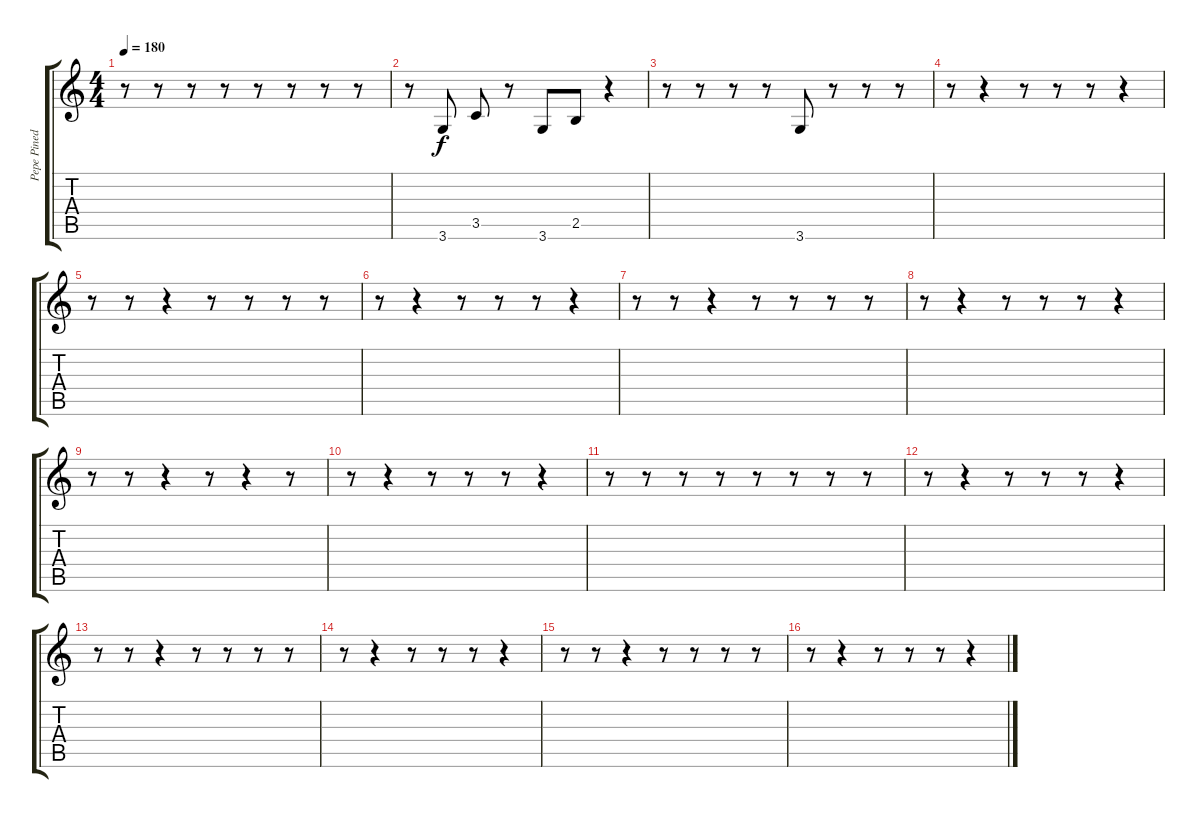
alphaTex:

\track ("Pepe Pinedo" "Pepe Pined") {instrument electricbassfinger}
\staff {score tabs}
\tuning (E4 B3 G3 D3 A2 E2) {hide}
\ts (4 4)
\tempo 180
\clef g2
\ks c
r.8{dy f} r.8 r.8 r.8 r.8 r.8 r.8 r.8 |
r.8 3.6.8 3.5.8 r.8 3.6.8 2.5.8 r.4 |
r.8 r.8 r.8 r.8 3.6.8 r.8 r.8 r.8 |
r.8 r.4 r.8 r.8 r.8 r.4 |
r.8 r.8 r.4 r.8 r.8 r.8 r.8 |
r.8 r.4 r.8 r.8 r.8 r.4 |
r.8 r.8 r.4 r.8 r.8 r.8 r.8 |
r.8 r.4 r.8 r.8 r.8 r.4 |
r.8 r.8 r.4 r.8 r.4 r.8 |
r.8 r.4 r.8 r.8 r.8 r.4 |
r.8 r.8 r.8 r.8 r.8 r.8 r.8 r.8 |
r.8 r.4 r.8 r.8 r.8 r.4 |
r.8 r.8 r.4 r.8 r.8 r.8 r.8 |
r.8 r.4 r.8 r.8 r.8 r.4 |
r.8 r.8 r.4 r.8 r.8 r.8 r.8 |
r.8 r.4 r.8 r.8 r.8 r.4
